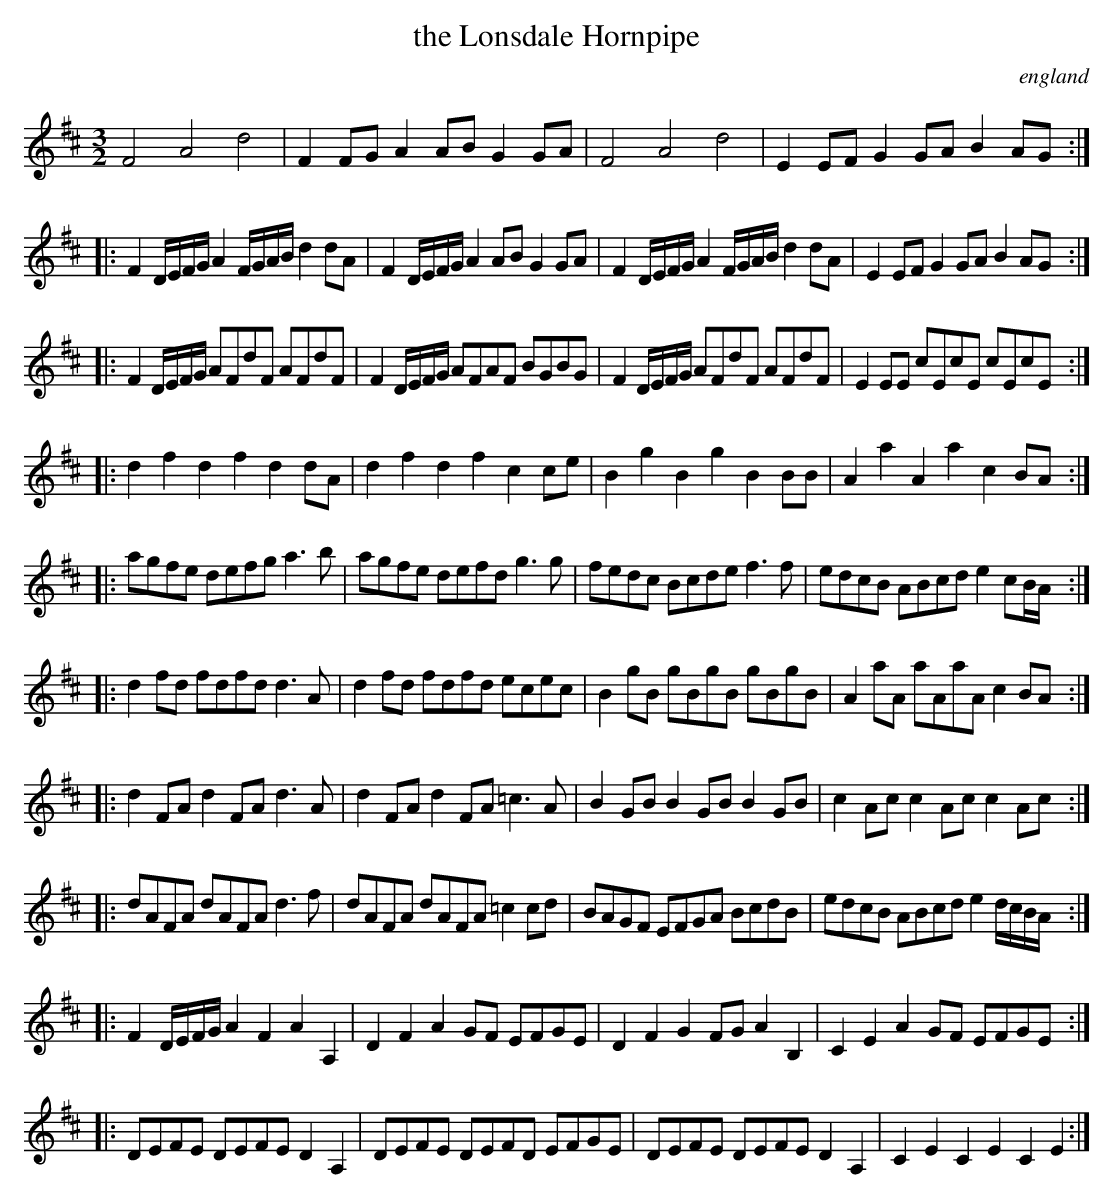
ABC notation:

X:1
T:the Lonsdale Hornpipe
O:england
M:3/2
K:D
F4 A4 d4| F2FG A2AB G2GA| F4 A4 d4| E2EF G2GA B2AG::
F2D/E/F/G/ A2F/G/A/B/ d2dA| F2D/E/F/G/ A2AB G2GA|\
F2D/E/F/G/ A2F/G/A/B/ d2dA| E2EF G2GA B2AG::
F2D/E/F/G/ AFdF AFdF| F2D/E/F/G/ AFAF BGBG|\
F2D/E/F/G/ AFdF AFdF| E2EE cEcE cEcE::
d2f2 d2f2 d2dA| d2f2 d2f2 c2ce| B2g2 B2g2 B2BB| A2a2 A2a2 c2BA::
agfe defg a3b| agfe defd g3g| fedc Bcde f3f| edcB ABcd e2cB/A/::
d2fd fdfd d3A| d2fd fdfd ecec| B2gB gBgB gBgB| A2aA aAaA c2BA::
d2FA d2FA d3A| d2FA d2FA =c3A| B2GB B2GB B2GB| c2Ac c2Ac c2Ac::
dAFA dAFA d3f| dAFA dAFA =c2cd| BAGF EFGA BcdB| edcB ABcd e2d/c/B/A/::
F2D/E/F/G/ A2F2 A2A,2| D2F2 A2GF EFGE| D2F2 G2FG A2B,2| C2E2 A2GF EFGE::
DEFE DEFE D2A,2| DEFE DEFD EFGE| DEFE DEFE D2A,2| C2E2 C2E2 C2E2:|
